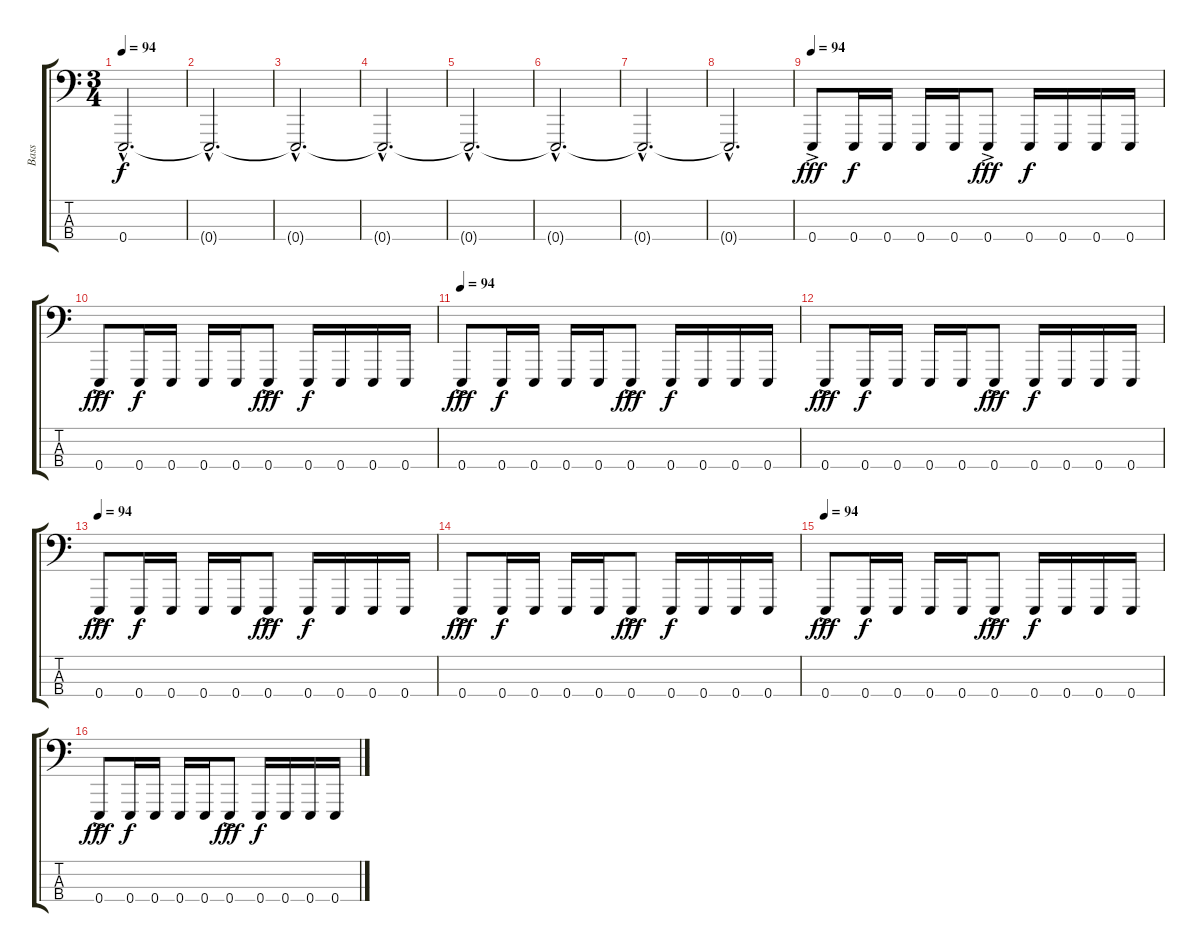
\track ("Bass" "Bass") {instrument cello}
\staff {score tabs}
\tuning (G2 D2 A1 E1) {hide}
\ts (3 4)
\tempo 94
\clef f4
\ks c
0.4{hac t}.2{d dy f} |
0.4{hac t}.2{d} |
0.4{hac t}.2{d} |
0.4{hac t}.2{d} |
0.4{hac t}.2{d} |
0.4{hac t}.2{d} |
0.4{hac t}.2{d} |
0.4{hac t}.2{d} |
\tempo 94
0.4{ac}.8{dy fff volume 13 instrument slapbass2} 0.4.16{dy f} 0.4.16 0.4.16 0.4.16 0.4{ac}.8{dy fff} 0.4.16{dy f} 0.4.16 0.4.16 0.4.16 |
0.4{ac}.8{dy fff volume 13} 0.4.16{dy f} 0.4.16 0.4.16 0.4.16 0.4{ac}.8{dy fff} 0.4.16{dy f} 0.4.16 0.4.16 0.4.16 |
\tempo 94
0.4{ac}.8{dy fff volume 13 instrument slapbass2} 0.4.16{dy f} 0.4.16 0.4.16 0.4.16 0.4{ac}.8{dy fff} 0.4.16{dy f} 0.4.16 0.4.16 0.4.16 |
0.4{ac}.8{dy fff volume 13} 0.4.16{dy f} 0.4.16 0.4.16 0.4.16 0.4{ac}.8{dy fff} 0.4.16{dy f} 0.4.16 0.4.16 0.4.16 |
\tempo 94
0.4{ac}.8{dy fff volume 13 instrument slapbass2} 0.4.16{dy f} 0.4.16 0.4.16 0.4.16 0.4{ac}.8{dy fff} 0.4.16{dy f} 0.4.16 0.4.16 0.4.16 |
0.4{ac}.8{dy fff volume 13} 0.4.16{dy f} 0.4.16 0.4.16 0.4.16 0.4{ac}.8{dy fff} 0.4.16{dy f} 0.4.16 0.4.16 0.4.16 |
\tempo 94
0.4{ac}.8{dy fff volume 13 instrument slapbass2} 0.4.16{dy f} 0.4.16 0.4.16 0.4.16 0.4{ac}.8{dy fff} 0.4.16{dy f} 0.4.16 0.4.16 0.4.16 |
0.4{ac}.8{dy fff volume 13} 0.4.16{dy f} 0.4.16 0.4.16 0.4.16 0.4{ac}.8{dy fff} 0.4.16{dy f} 0.4.16 0.4.16 0.4.16
